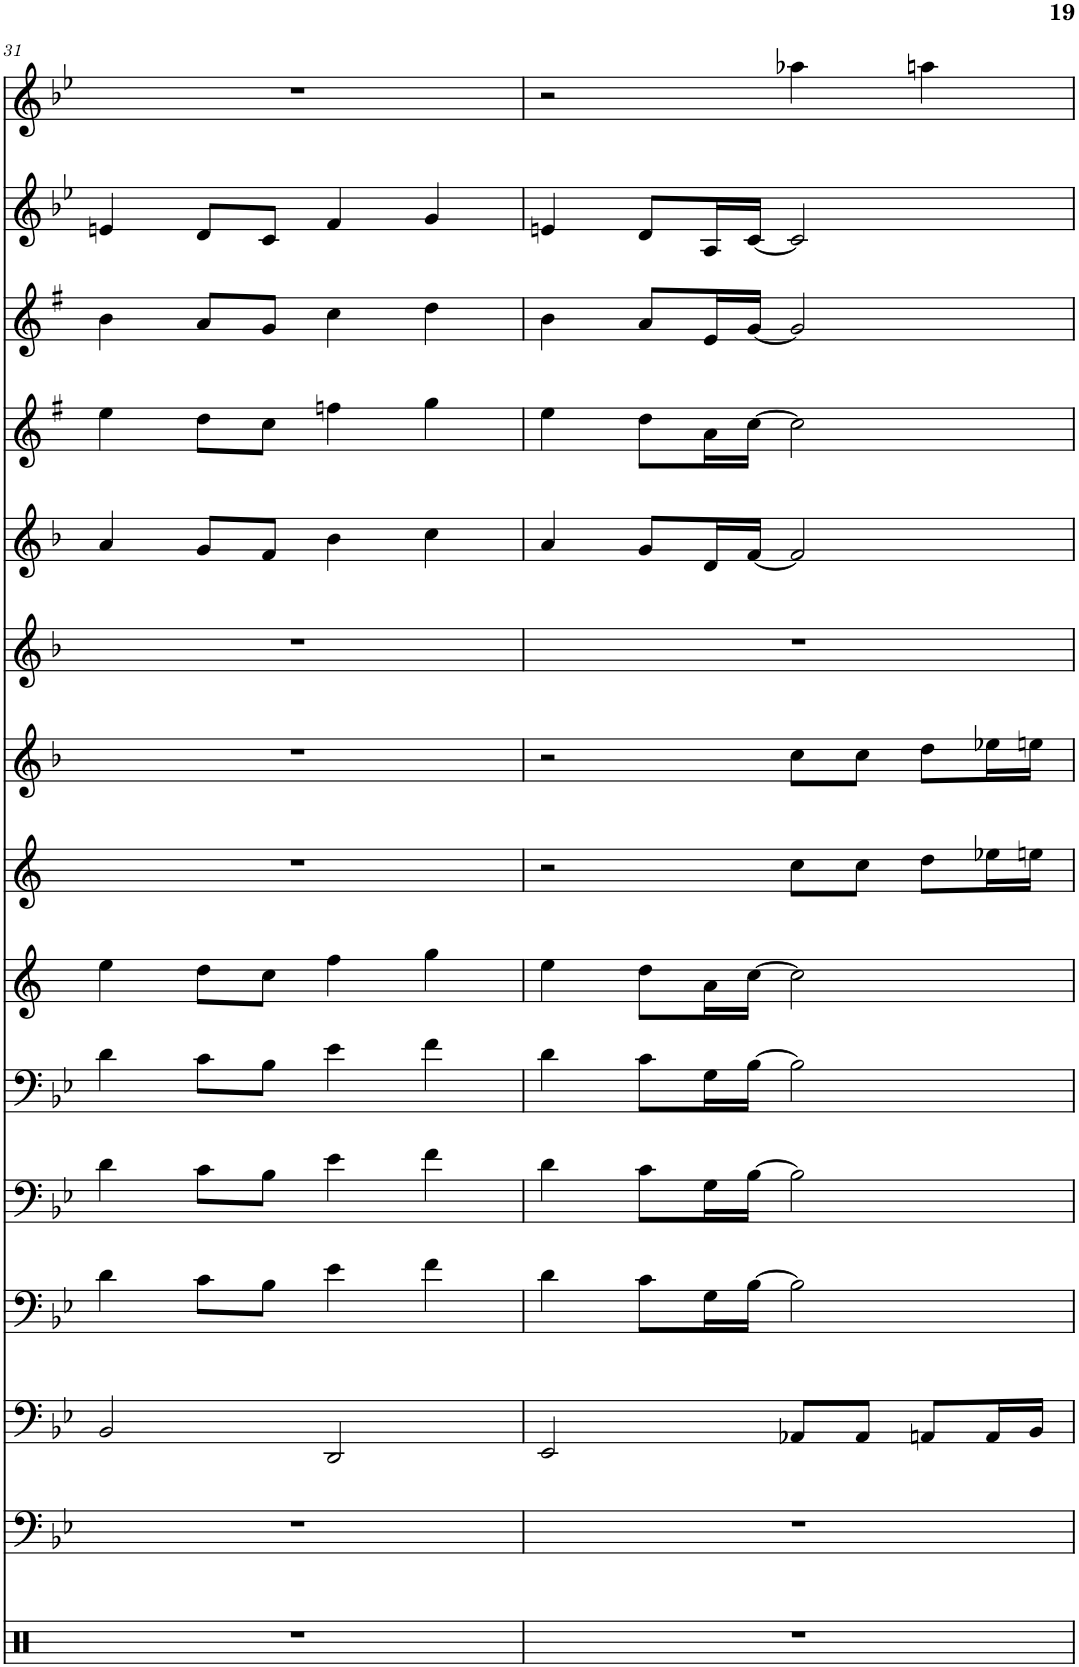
**kern	**kern	**kern	**kern	**kern	**kern	**kern	**kern	**kern	**kern	**kern	**kern	**kern	**kern	**kern
*part15	*part14	*part13	*part12	*part11	*part10	*part9	*part8	*part7	*part6	*part5	*part4	*part3	*part2	*part1
*staff15	*staff14	*staff13	*staff12	*staff11	*staff10	*staff9	*staff8	*staff7	*staff6	*staff5	*staff4	*staff3	*staff2	*staff1
*I"Voice	*I"Voice	*I"Voice	*I"Voice	*I"Voice	*I"Voice	*I"Voice	*I"Voice	*I"Voice	*I"Voice	*I"Voice	*I"Voice	*I"Voice	*I"Voice	*I"Voice
*I'V	*I'V	*I'V	*I'V	*I'V	*I'V	*I'V	*I'V	*I'V	*I'V	*I'V	*I'V	*I'V	*I'V	*I'V
!!LO:PB:g=z
*clefX	*clefX	*clefF4	*clefF4	*clefF4	*clefF4	*clefG2	*clefG2	*clefG2	*clefG2	*clefG2	*clefG2	*clefG2	*clefG2	*clefG2
*k[]	*k[b-e-]	*k[b-e-]	*k[b-e-]	*k[b-e-]	*k[b-e-]	*k[]	*k[]	*k[b-]	*k[b-]	*k[b-]	*k[f#]	*k[f#]	*k[b-e-]	*k[b-e-]
*M4/4	*M4/4	*M4/4	*M4/4	*M4/4	*M4/4	*M4/4	*M4/4	*M4/4	*M4/4	*M4/4	*M4/4	*M4/4	*M4/4	*
*met(c)	*met(c)	*met(c)	*met(c)	*met(c)	*met(c)	*met(c)	*met(c)	*met(c)	*met(c)	*met(c)	*met(c)	*met(c)	*met(c)	*
=31	=31	=31	=31	=31	=31	=31	=31	=31	=31	=31	=31	=31	=31	=31
1r	1r	2BB-/	4d\	4d\	4d\	4ee\	1r	1r	1r	4a/	4ee\	4b\	4en/	1r
.	.	.	8c\L	8c\L	8c\L	8dd\L	.	.	.	8g/L	8dd\L	8a/L	8d/L	.
.	.	.	8B-\J	8B-\J	8B-\J	8cc\J	.	.	.	8f/J	8cc\J	8g/J	8c/J	.
.	.	2DD/	4e-\	4e-\	4e-\	4ff\	.	.	.	4b-\	4ffn\	4cc\	4f/	.
.	.	.	4f\	4f\	4f\	4gg\	.	.	.	4cc\	4gg\	4dd\	4g/	.
=32	=32	=32	=32	=32	=32	=32	=32	=32	=32	=32	=32	=32	=32	=32
1r	1r	2EE-/	4d\	4d\	4d\	4ee\	2r	2r	1r	4a/	4ee\	4b\	4en/	2r
.	.	.	8c\L	8c\L	8c\L	8dd\L	.	.	.	8g/L	8dd\L	8a/L	8d/L	.
.	.	.	16G\L	16G\L	16G\L	16a\L	.	.	.	16d/L	16a\L	16e/L	16A/L	.
.	.	.	[>16B-\JJ	[>16B-\JJ	[>16B-\JJ	[>16cc\JJ	.	.	.	[<16f/JJ	[>16cc\JJ	[<16g/JJ	[<16c/JJ	.
.	.	8AA-X/L	2B-\]	2B-\]	2B-\]	2cc\]	8cc\L	8cc\L	.	2f/]	2cc\]	2g/]	2c/]	4aa-X\
.	.	8AA-/J	.	.	.	.	8cc\J	8cc\J	.	.	.	.	.	.
.	.	8AAn/L	.	.	.	.	8dd\L	8dd\L	.	.	.	.	.	4aan\
.	.	16AA/L	.	.	.	.	16ee-X\L	16ee-X\L	.	.	.	.	.	.
.	.	16BB-/JJ	.	.	.	.	16een\JJ	16een\JJ	.	.	.	.	.	.
=	=	=	=	=	=	=	=	=	=	=	=	=	=	=
*-	*-	*-	*-	*-	*-	*-	*-	*-	*-	*-	*-	*-	*-	*-
